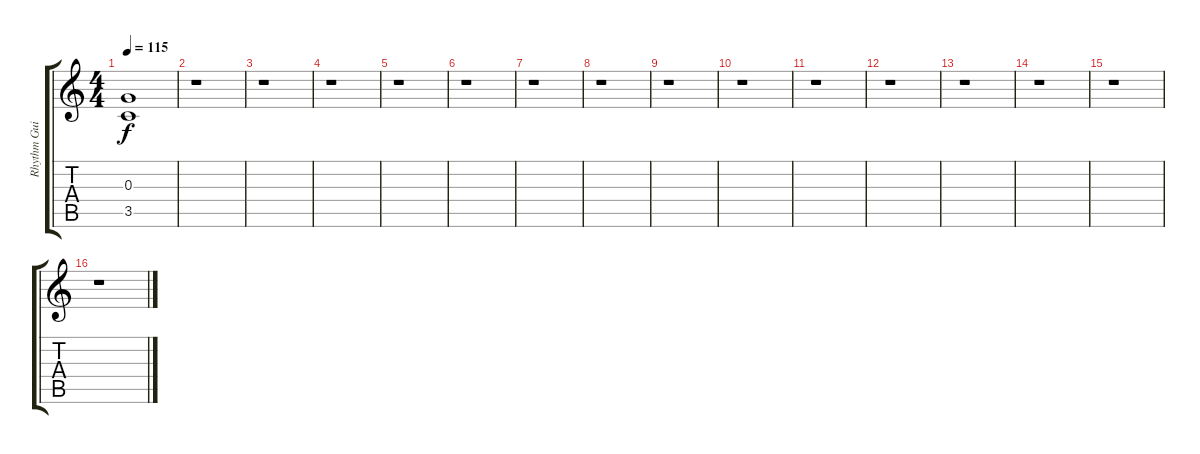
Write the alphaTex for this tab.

\track ("Rhythm Guitar" "Rhythm Gui") {instrument distortionguitar}
\staff {score tabs}
\tuning (E4 B3 G3 D3 A2 E2) {hide}
\ts (4 4)
\tempo 115
\clef g2
\ks c
(0.3{t} 3.5{t}).1{dy f} |
r.1 |
r.1 |
r.1 |
r.1 |
r.1 |
r.1 |
r.1 |
r.1 |
r.1 |
r.1 |
r.1 |
r.1 |
r.1 |
r.1 |
r.1
